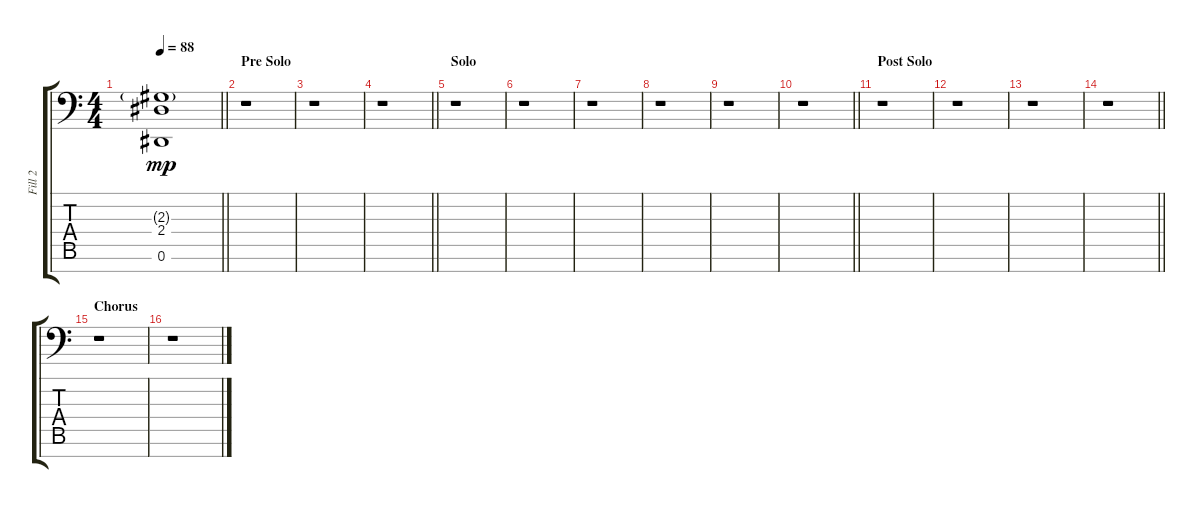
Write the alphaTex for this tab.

\track ("Fill 2" "Fill 2") {instrument stringensemble1}
\staff {score tabs}
\tuning (Eb4 Bb3 Gb3 Db3 Ab2 Eb2 Bb1) {hide}
\ts (4 4)
\tempo 88
\clef f4
\barLineRight lightlight
\ks c
(2.3{g} 2.4 0.6).1{dy mp} |
\section ("" "Pre Solo")
r.1 |
r.1 |
\barLineRight lightlight
r.1 |
\section ("" "Solo")
r.1 |
r.1 |
r.1 |
r.1 |
r.1 |
\barLineRight lightlight
r.1 |
\section ("" "Post Solo")
r.1 |
r.1 |
r.1 |
\barLineRight lightlight
r.1 |
\section ("" "Chorus")
r.1 |
r.1
